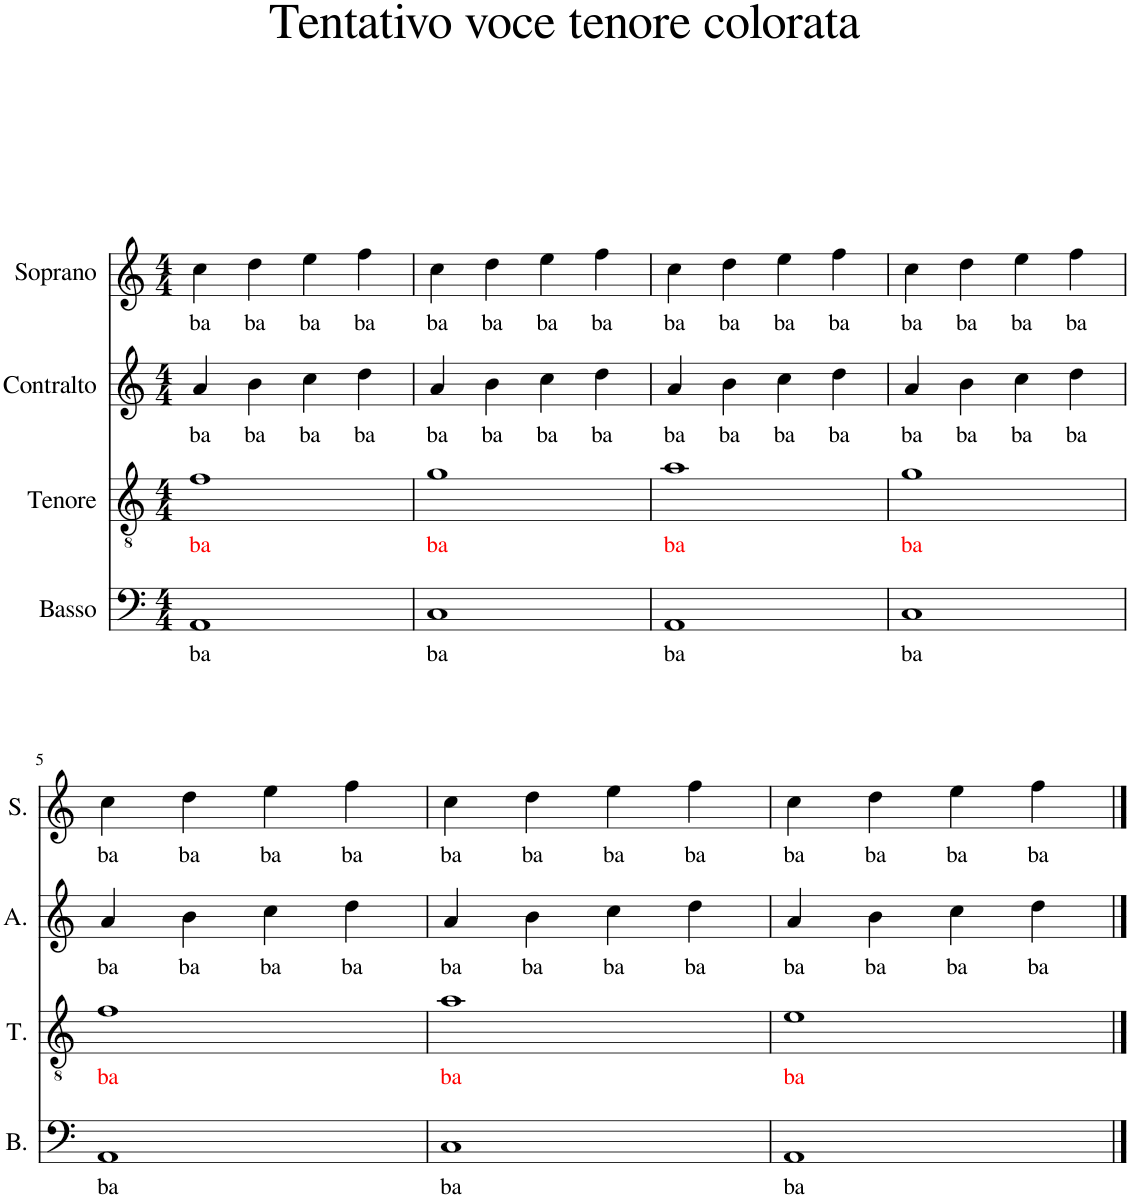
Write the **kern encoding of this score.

**kern	**text	**kern	**text	**kern	**text	**kern	**text
*part4	*part4	*part3	*part3	*part2	*part2	*part1	*part1
*staff4	*staff4	*staff3	*staff3	*staff2	*staff2	*staff1	*staff1
*I"Basso	*	*I"Tenore	*	*I"Contralto	*	*I"Soprano	*
*I'B.	*	*I'T.	*	*	*	*I'S.	*
*clefF4	*	*clefGv2	*	*clefG2	*	*clefG2	*
*k[]	*	*k[]	*	*k[]	*	*k[]	*
*M4/4	*	*M4/4	*	*M4/4	*	*M4/4	*
=1	=1	=1	=1	=1	=1	=1	=1
!	!LO:LY:b	!	!LO:LY:b:color=#FF0000	!	!LO:LY:b	!	!LO:LY:b
1AA	ba	1f	ba	4a/	ba	4cc\	ba
!	!	!	!	!	!LO:LY:b	!	!LO:LY:b
.	.	.	.	4b\	ba	4dd\	ba
!	!	!	!	!	!LO:LY:b	!	!LO:LY:b
.	.	.	.	4cc\	ba	4ee\	ba
!	!	!	!	!	!LO:LY:b	!	!LO:LY:b
.	.	.	.	4dd\	ba	4ff\	ba
=2	=2	=2	=2	=2	=2	=2	=2
!	!LO:LY:b	!	!LO:LY:b:color=#FF0000	!	!LO:LY:b	!	!LO:LY:b
1C	ba	1g	ba	4a/	ba	4cc\	ba
!	!	!	!	!	!LO:LY:b	!	!LO:LY:b
.	.	.	.	4b\	ba	4dd\	ba
!	!	!	!	!	!LO:LY:b	!	!LO:LY:b
.	.	.	.	4cc\	ba	4ee\	ba
!	!	!	!	!	!LO:LY:b	!	!LO:LY:b
.	.	.	.	4dd\	ba	4ff\	ba
=3	=3	=3	=3	=3	=3	=3	=3
!	!LO:LY:b	!	!LO:LY:b:color=#FF0000	!	!LO:LY:b	!	!LO:LY:b
1AA	ba	1a	ba	4a/	ba	4cc\	ba
!	!	!	!	!	!LO:LY:b	!	!LO:LY:b
.	.	.	.	4b\	ba	4dd\	ba
!	!	!	!	!	!LO:LY:b	!	!LO:LY:b
.	.	.	.	4cc\	ba	4ee\	ba
!	!	!	!	!	!LO:LY:b	!	!LO:LY:b
.	.	.	.	4dd\	ba	4ff\	ba
=4	=4	=4	=4	=4	=4	=4	=4
!	!LO:LY:b	!	!LO:LY:b:color=#FF0000	!	!LO:LY:b	!	!LO:LY:b
1C	ba	1g	ba	4a/	ba	4cc\	ba
!	!	!	!	!	!LO:LY:b	!	!LO:LY:b
.	.	.	.	4b\	ba	4dd\	ba
!	!	!	!	!	!LO:LY:b	!	!LO:LY:b
.	.	.	.	4cc\	ba	4ee\	ba
!	!	!	!	!	!LO:LY:b	!	!LO:LY:b
.	.	.	.	4dd\	ba	4ff\	ba
!!LO:LB:g=z
=5	=5	=5	=5	=5	=5	=5	=5
!	!LO:LY:b	!	!LO:LY:b:color=#FF0000	!	!LO:LY:b	!	!LO:LY:b
1AA	ba	1f	ba	4a/	ba	4cc\	ba
!	!	!	!	!	!LO:LY:b	!	!LO:LY:b
.	.	.	.	4b\	ba	4dd\	ba
!	!	!	!	!	!LO:LY:b	!	!LO:LY:b
.	.	.	.	4cc\	ba	4ee\	ba
!	!	!	!	!	!LO:LY:b	!	!LO:LY:b
.	.	.	.	4dd\	ba	4ff\	ba
=6	=6	=6	=6	=6	=6	=6	=6
!	!LO:LY:b	!	!LO:LY:b:color=#FF0000	!	!LO:LY:b	!	!LO:LY:b
1C	ba	1a	ba	4a/	ba	4cc\	ba
!	!	!	!	!	!LO:LY:b	!	!LO:LY:b
.	.	.	.	4b\	ba	4dd\	ba
!	!	!	!	!	!LO:LY:b	!	!LO:LY:b
.	.	.	.	4cc\	ba	4ee\	ba
!	!	!	!	!	!LO:LY:b	!	!LO:LY:b
.	.	.	.	4dd\	ba	4ff\	ba
=7	=7	=7	=7	=7	=7	=7	=7
!	!LO:LY:b	!	!LO:LY:b:color=#FF0000	!	!LO:LY:b	!	!LO:LY:b
1AA	ba	1e	ba	4a/	ba	4cc\	ba
!	!	!	!	!	!LO:LY:b	!	!LO:LY:b
.	.	.	.	4b\	ba	4dd\	ba
!	!	!	!	!	!LO:LY:b	!	!LO:LY:b
.	.	.	.	4cc\	ba	4ee\	ba
!	!	!	!	!	!LO:LY:b	!	!LO:LY:b
.	.	.	.	4dd\	ba	4ff\	ba
==	==	==	==	==	==	==	==
*-	*-	*-	*-	*-	*-	*-	*-
